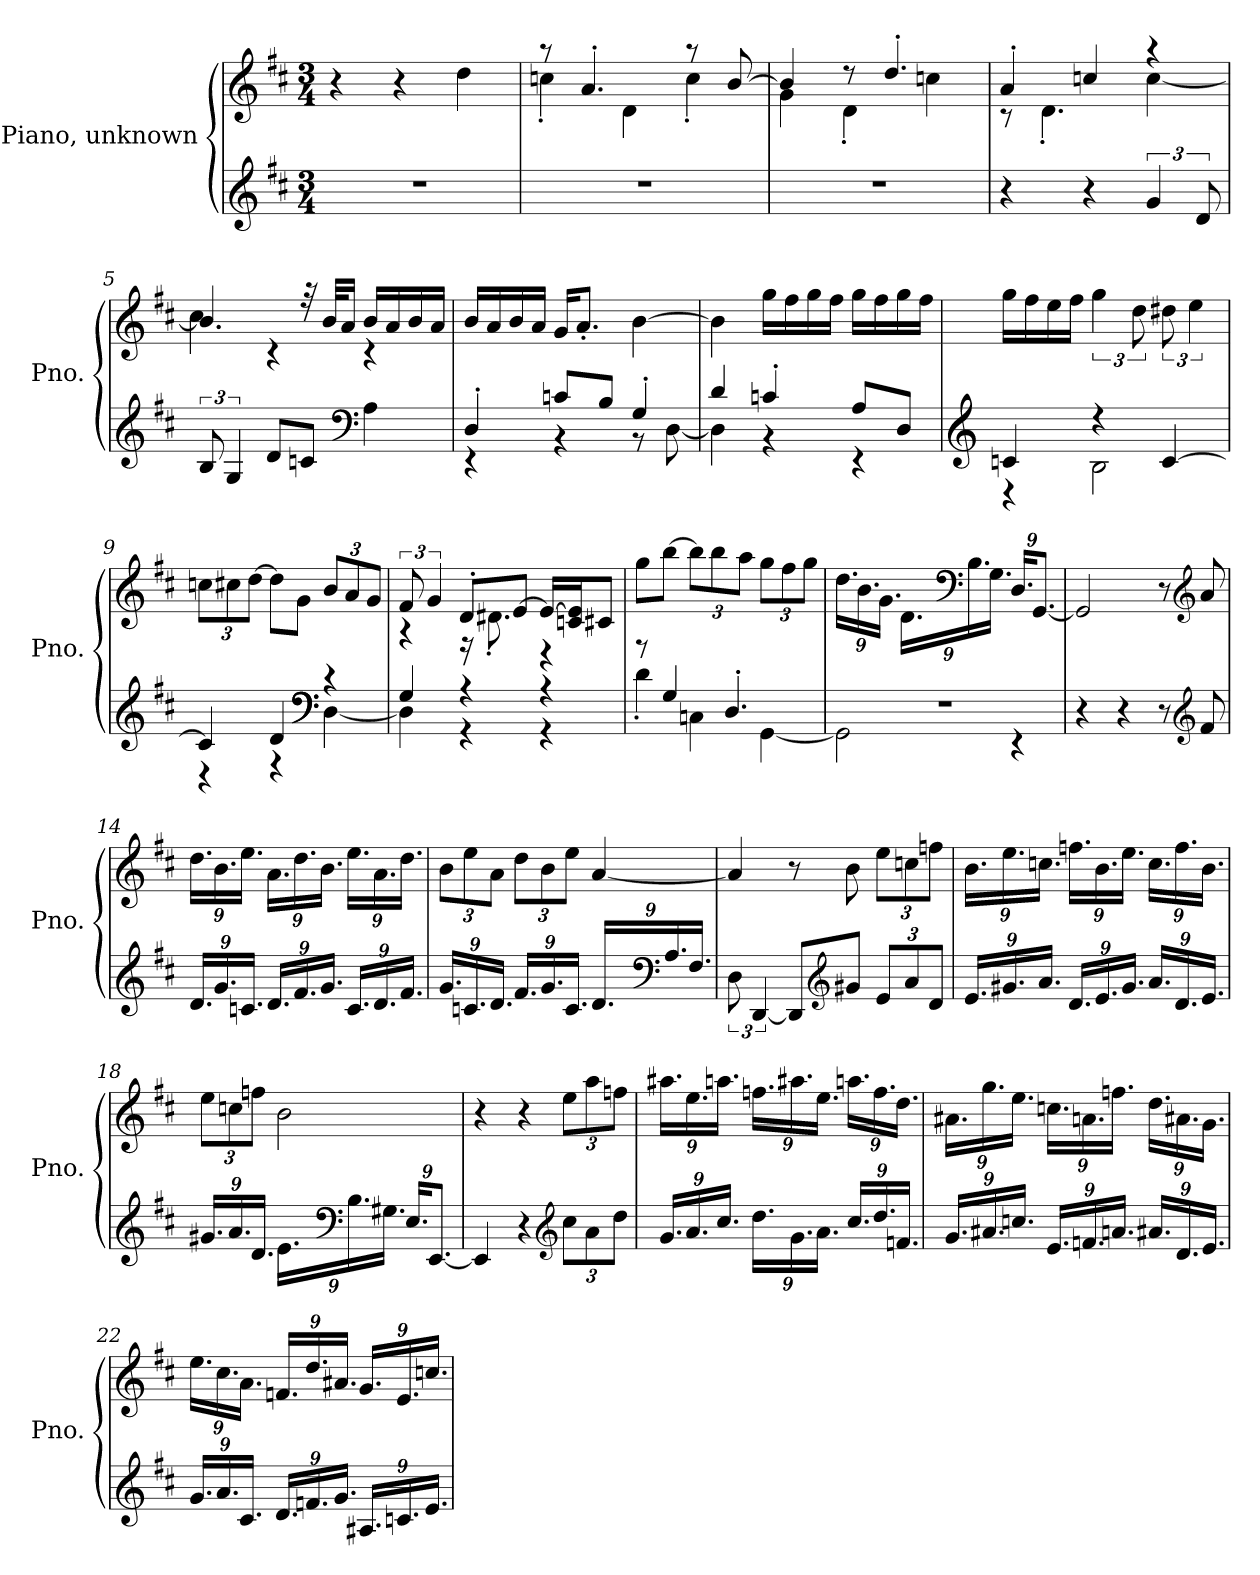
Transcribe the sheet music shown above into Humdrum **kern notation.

**kern	**kern
*part1	*part1
*staff2	*staff1
*I"Piano, unknown	*
*I'Pno.	*
*clefG2	*clefG2
*k[f#c#]	*k[f#c#]
*M3/4	*M3/4
*MM139	*MM139
=1	=1
2.r	4r
.	4r
.	4dd\
=2	=2
*	*^
2.r	8r	4ccn'\
.	4.a'/	.
.	.	4d\
.	8r	4cc'\
.	[8b/	.
=3	=3	=3
2.r	4b/]	4g\
.	8r	4d'\
.	4.dd'/	.
.	.	4ccn\
=4	=4	=4
4r	4a'/	8r
.	.	4.d'\
4r	4ccn/	.
6g/	4r	[4cc\
12d/	.	.
=5	=5	=5
12B/	4.b/	4cc\]
6G/	.	.
8d/L	.	4r
8cn/J	32r	.
.	32b/KLL	.
.	16a/JJ	.
*clefF4	*	*
4A\	16b/LL	4r
.	16a/	.
.	16b/	.
.	16a/JJ	.
*	*v	*v
!!LO:LB:g=z
=6	=6
*^	*
4D'/	4r	16b/LL
.	.	16a/
.	.	16b/
.	.	16a/JJ
8cn/L	4r	16g/KL
.	.	8.a'/J
8B/J	.	.
4G'/	8r	[4b\
.	[8D\	.
=7	=7	=7
4d/	4D\]	4b\]
4cn'/	4r	16gg\LL
.	.	16ff#\
.	.	16gg\
.	.	16ff#\JJ
8A/L	4r	16gg\LL
.	.	16ff#\
8D/J	.	16gg\
.	.	16ff#\JJ
=8	=8	=8
*clefG2	*	*
4cn/	4r	16gg\LL
.	.	16ff#\
.	.	16ee\
.	.	16ff#\JJ
4r	2B\	6gg\
.	.	12dd\
[4c/	.	12dd#X\
.	.	6ee\
=9	=9	=9
*	*	*Xbrackettup
4c/]	4r	12ccn\L
.	.	12cc#X\
.	.	[12dd\J
4d/	4r	8dd\L]
.	.	8g\J
*clefF4	*	*
4r	[4D\	12b/L
.	.	12a/
.	.	12g/J
!!LO:LB:g=z
=10	=10	=10
*	*	*brackettup
*	*	*^
4G/	4D\]	12f#/	4r
.	.	6g/	.
4r	4r	8d'/L	16r
.	.	.	8.d#X'\
.	.	[8e/J	.
4r	4r	16e/LL_	4r
.	.	16cn/ 16e/]J	.
.	.	8c#X/J	.
*	*	*v	*v
=11	=11	=11
8r	4d'\	8gg\L
4G/	.	[8bb\J
*	*	*Xbrackettup
.	4Cn\	12bb\L]
.	.	12bb\
4.D'/	.	.
.	.	12aa\J
.	[4GG\	12gg\L
.	.	12ff#\
.	.	12gg\J
=12	=12	=12
2.r	2GG\]	18.dd\LL
.	.	18.b\
.	.	18.g\JJ
.	.	18.d\LL
*	*	*clefF4
.	.	18.B\
.	.	18.G\JJ
.	4r	18.D/KL
.	.	[9.GG/J
*v	*v	*
=13	=13
4r	2GG/]
4r	.
8r	8r
*clefG2	*clefG2
8f#/	8a/
!!LO:LB:g=z
=14	=14
*Xbrackettup	*
18.d/LL	18.dd\LL
18.g/	18.b\
18.cn/JJ	18.ee\JJ
18.d/LL	18.a\LL
18.f#/	18.dd\
18.g/JJ	18.b\JJ
18.c/LL	18.ee\LL
18.d/	18.a\
18.f#/JJ	18.dd\JJ
=15	=15
18.g/LL	12b\L
18.cn/	12ee\
18.d/JJ	12a\J
18.f#/LL	12dd\L
18.g/	12b\
18.c/JJ	12ee\J
18.d/LL	[4a/
*clefF4	*
18.A/	.
18.F#/JJ	.
=16	=16
*brackettup	*
12D\	4a/]
[6DD/	.
8DD/L]	8r
*clefG2	*
8g#X/J	8b\
*Xbrackettup	*
12e/L	12ee\L
12a/	12ccn\
12d/J	12ffn\J
!!LO:LB:g=z
=17	=17
18.e/LL	18.b\LL
18.g#X/	18.ee\
18.a/JJ	18.ccn\JJ
18.d/LL	18.ffn\LL
18.e/	18.b\
18.g#/JJ	18.ee\JJ
18.a/LL	18.cc\LL
18.d/	18.ff\
18.e/JJ	18.b\JJ
=18	=18
18.g#X/LL	12ee\L
18.a/	12ccn\
18.d/JJ	12ffn\J
18.e\LL	2b\
*clefF4	*
18.B\	.
18.G#X\JJ	.
18.E/KL	.
[9.EE/J	.
=19	=19
4EE/]	4r
4r	4r
*clefG2	*
12cc#\L	12ee\L
12a\	12aa\
12dd\J	12ffn\J
!!LO:LB:g=z
=20	=20
18.g/LL	18.aa#X\LL
18.a/	18.ee\
18.cc#/JJ	18.aan\JJ
18.dd\LL	18.ffn\LL
18.g\	18.aa#X\
18.a\JJ	18.ee\JJ
18.cc#/LL	18.aan\LL
18.dd/	18.ff\
18.fn/JJ	18.dd\JJ
=21	=21
18.g/LL	18.a#X\LL
18.a#X/	18.gg\
18.ccn/JJ	18.ee\JJ
18.e/LL	18.ccn\LL
18.fn/	18.an\
18.an/JJ	18.ffn\JJ
18.a#X/LL	18.dd\LL
18.d/	18.a#X\
18.e/JJ	18.g\JJ
!!LO:PB:g=z
=22	=22
18.g/LL	18.ee\LL
18.a/	18.cc#\
18.c#/JJ	18.a\JJ
18.d/LL	18.fn/LL
18.fn/	18.dd/
18.g/JJ	18.a#X/JJ
18.A#X/LL	18.g/LL
18.cn/	18.e/
18.e/JJ	18.ccn/JJ
=	=
*-	*-
